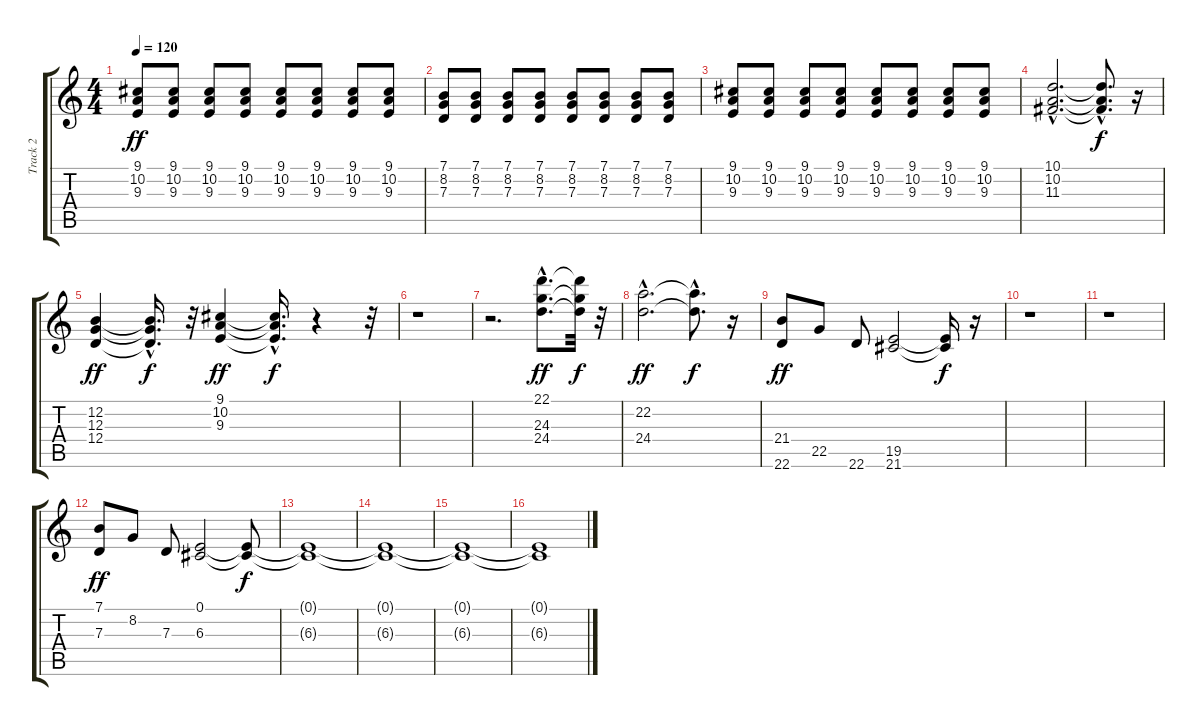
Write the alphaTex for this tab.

\track ("Track 2" "Track 2") {instrument brightacousticpiano}
\staff {score tabs}
\tuning (E4 B3 G3 D3 A2 E2) {hide}
\ts (4 4)
\tempo 120
\clef g2
\ks c
(9.1 10.2 9.3).8{dy ff} (9.1 10.2 9.3).8 (9.1 10.2 9.3).8 (9.1 10.2 9.3).8 (9.1 10.2 9.3).8 (9.1 10.2 9.3).8 (9.1 10.2 9.3).8 (9.1 10.2 9.3).8 |
(7.1 8.2 7.3).8 (7.1 8.2 7.3).8 (7.1 8.2 7.3).8 (7.1 8.2 7.3).8 (7.1 8.2 7.3).8 (7.1 8.2 7.3).8 (7.1 8.2 7.3).8 (7.1 8.2 7.3).8 |
(9.1 10.2 9.3).8 (9.1 10.2 9.3).8 (9.1 10.2 9.3).8 (9.1 10.2 9.3).8 (9.1 10.2 9.3).8 (9.1 10.2 9.3).8 (9.1 10.2 9.3).8 (9.1 10.2 9.3).8 |
(10.1{hac} 10.2{hac} 11.3{hac}).2{d} (10.1{hac t} 10.2{hac t} 11.3{hac t}).8{d dy f} r.16 |
(12.2 12.3 12.4).4{dy ff} (12.2{hac t} 12.3{hac t} 12.4{hac t}).16{d dy f} r.32 (9.1 10.2 9.3).4{dy ff} (9.1{hac t} 10.2{hac t} 9.3{hac t}).16{d dy f} r.4 r.32 |
r.1 |
r.2{d} (22.1{hac} 24.3{hac} 24.4{hac}).8{d dy ff} (22.1{t} 24.3{t} 24.4{t}).32{dy f} r.32 |
(22.2{hac} 24.4{hac}).2{d dy ff} (22.2{hac t} 24.4{hac t}).8{d dy f} r.16 |
(21.4 22.6).8{dy ff} 22.5.8 22.6.8 (19.5 21.6).2 (19.5{t} 21.6{t}).16{dy f} r.16 |
r.1 |
r.1 |
(7.1 7.3).8{dy ff} 8.2.8 7.3.8 (0.1 6.3).2 (0.1{t} 6.3{t}).8{dy f} |
(0.1{t} 6.3{t}).1 |
(0.1{t} 6.3{t}).1 |
(0.1{t} 6.3{t}).1 |
(0.1{t} 6.3{t}).1
